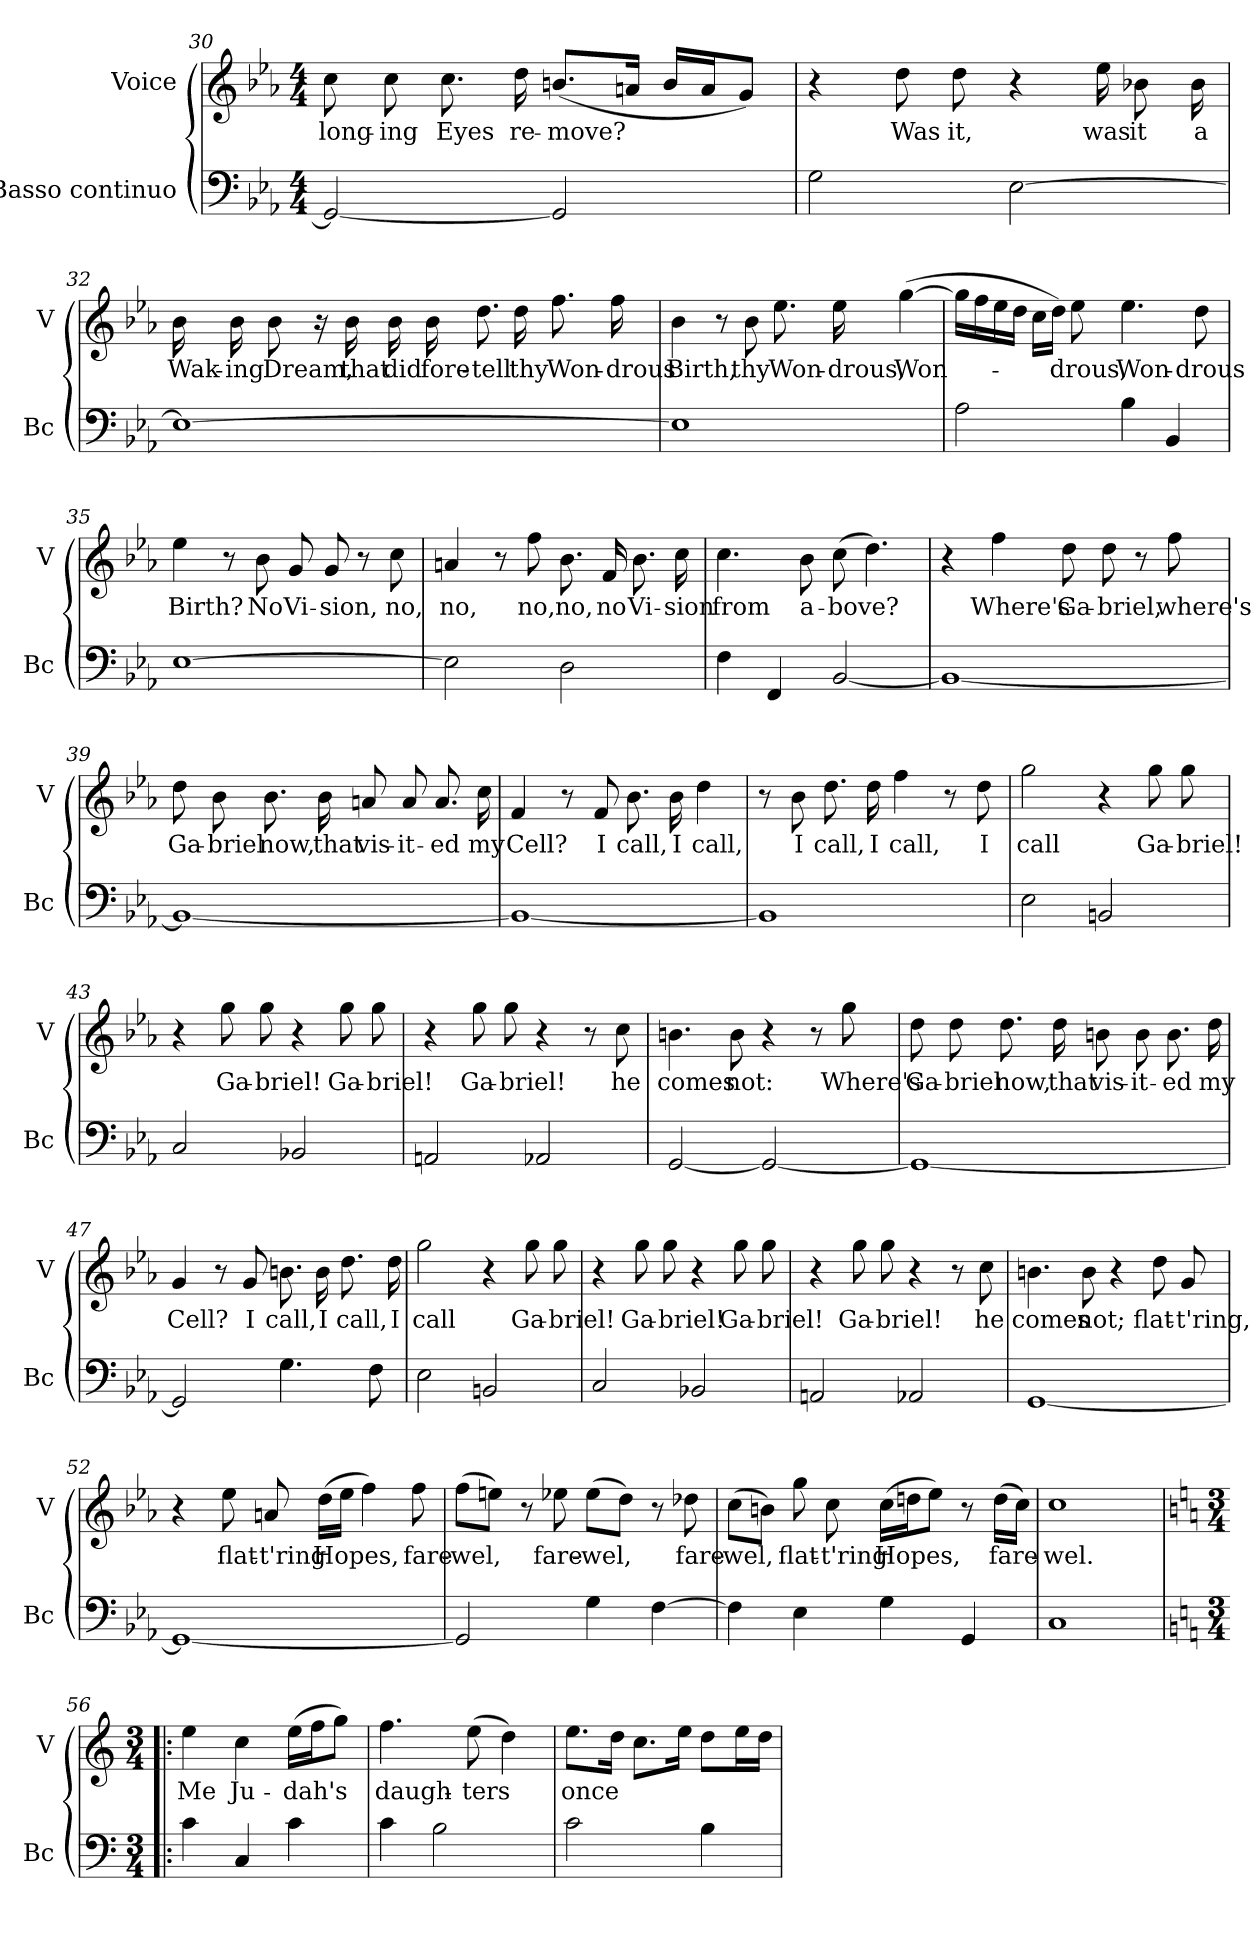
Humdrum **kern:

**kern	**kern	**text
*part2	*part1	*part1
*staff2	*staff1	*staff1
*I"Basso continuo	*I"Voice	*
*I'Bc	*I'V	*
!!LO:LB:g=z
*clefF4	*clefG2	*
*k[b-e-a-]	*k[b-e-a-]	*
*c:	*c:	*
*M4/4	*M4/4	*
=30	=30	=30
2GG/_	8cc\	long-
.	8cc\	-ing
.	8.cc\	Eyes
.	16dd\	re-
2GG/]	(8.bn/L	-move?
.	16an/Jk	.
.	16b/LL	.
.	16a/J	.
.	8g/J)	.
!!LO:PB:g=z
=31	=31	=31
2G\	4r	.
.	8dd\	Was
.	8dd\	it,
[2E-\	4r	.
.	16ee-\	was
.	8b-X\	it
.	16b-\	a
=32	=32	=32
1E-\_	16b-\	Wak-
.	16b-\	-ing
.	8b-\	Dream,
.	16r	.
.	16b-\	that
.	16b-\	did
.	16b-\	fore-
.	8.dd\	-tell
.	16dd\	thy
.	8.ff\	Won-
.	16ff\	-drous
!!LO:LB:g=z
=33	=33	=33
1E-\]	4b-\	Birth,
.	8r	.
.	8b-\	thy
.	8.ee-\	Won-
.	16ee-\	-drous,
.	([4gg\	Won-
!!LO:LB:g=z
=34	=34	=34
2A-\	16gg\LL]	.
.	16ff\	.
.	16ee-\	.
.	16dd\JJ	.
.	16cc\LL	.
.	16dd\JJ)	.
.	8ee-\	-drous,
4B-\	4.ee-\	Won-
4BB-/	.	.
.	8dd\	-drous
=35	=35	=35
[1E-\	4ee-\	Birth?
.	8r	.
.	8b-\	No
.	8g/	Vi-
.	8g/	-sion,
.	8r	.
.	8cc\	no,
=36	=36	=36
2E-\]	4an/	no,
.	8r	.
.	8ff\	no,
2D\	8.b-\	no,
.	16f/	no
.	8.b-\	Vi-
.	16cc\	-sion
!!LO:LB:g=z
=37	=37	=37
4F\	4.cc\	from
4FF/	.	.
.	8b-\	a-
[2BB-/	(8cc\	-bove?
.	4.dd\)	.
=38	=38	=38
1BB-/_	4r	.
.	4ff\	Where's
.	8dd\	Ga-
.	8dd\	-briel,
.	8r	.
.	8ff\	where's
=39	=39	=39
1BB-/_	8dd\	Ga-
.	8b-\	-briel
.	8.b-\	now,
.	16b-\	that
.	8an/	vis-
.	8a/	-it-
.	8.a/	-ed
.	16cc\	my
!!LO:LB:g=z
=40	=40	=40
1BB-/_	4f/	Cell?
.	8r	.
.	8f/	I
.	8.b-\	call,
.	16b-\	I
.	4dd\	call,
=41	=41	=41
1BB-/]	8r	.
.	8b-\	I
.	8.dd\	call,
.	16dd\	I
.	4ff\	call,
.	8r	.
.	8dd\	I
=42	=42	=42
2E-\	2gg\	call
2BBn/	4r	.
.	8gg\	Ga-
.	8gg\	-briel!
!!LO:LB:g=z
=43	=43	=43
2C/	4r	.
.	8gg\	Ga-
.	8gg\	-briel!
2BB-X/	4r	.
.	8gg\	Ga-
.	8gg\	-briel!
=44	=44	=44
2AAn/	4r	.
.	8gg\	Ga-
.	8gg\	-briel!
2AA-X/	4r	.
.	8r	.
.	8cc\	he
=45	=45	=45
[2GG/	4.bn\	comes
.	8b\	not:
2GG/_	4r	.
.	8r	.
.	8gg\	Where's
!!LO:PB:g=z
=46	=46	=46
1GG/_	8dd\	Ga-
.	8dd\	-briel
.	8.dd\	now,
.	16dd\	that
.	8bn\	vis-
.	8b\	-it-
.	8.b\	-ed
.	16dd\	my
=47	=47	=47
2GG/]	4g/	Cell?
.	8r	.
.	8g/	I
4.G\	8.bn\	call,
.	16b\	I
.	8.dd\	call,
8F\	.	.
.	16dd\	I
=48	=48	=48
2E-\	2gg\	call
2BBn/	4r	.
.	8gg\	Ga-
.	8gg\	-briel!
!!LO:LB:g=z
=49	=49	=49
2C/	4r	.
.	8gg\	Ga-
.	8gg\	-briel!
2BB-X/	4r	.
.	8gg\	Ga-
.	8gg\	-briel!
=50	=50	=50
2AAn/	4r	.
.	8gg\	Ga-
.	8gg\	-briel!
2AA-X/	4r	.
.	8r	.
.	8cc\	he
=51	=51	=51
[1GG/	4.bn\	comes
.	8b\	not;
.	4r	.
.	8dd\	flat-
.	8g/	-t'ring,
!!LO:LB:g=z
=52	=52	=52
1GG/_	4r	.
.	8ee-\	flat-
.	8an/	-t'ring
.	(16dd\LL	Hopes,
.	16ee-\JJ	.
.	4ff\)	.
.	8ff\	fare-
=53	=53	=53
2GG/]	(8ff\L	-wel,
.	8een\J)	.
.	8r	.
.	8ee-X\	fare-
4G\	(8ee-\L	-wel,
.	8dd\J)	.
[4F\	8r	.
.	8dd-X\	fare-
=54	=54	=54
4F\]	(8cc\L	-wel,
.	8bn\J)	.
4E-\	8gg\	flat-
.	8cc\	-t'ring
4G\	(16cc\LL	Hopes,
.	16ddn\J	.
.	8ee-\J)	.
4GG/	8r	.
.	(16dd\LL	fare-
.	16cc\JJ)	.
!!LO:LB:g=z
=55	=55	=55
1C/	1cc\	-wel.
=56!|:	=56!|:	=56!|:
*k[]	*k[]	*
*M3/4	*M3/4	*
4c\	4ee\	Me
4C/	4cc\	Ju-
4c\	(16ee\LL	-dah's
.	16ff\J	.
.	8gg\J)	.
=57	=57	=57
4c\	4.ff\	daugh-
2B\	.	.
.	(8ee\	-ters
.	4dd\)	.
!!LO:LB:g=z
=58	=58	=58
2c\	8.ee\L	once
.	16dd\Jk	.
.	8.cc\L	.
.	16ee\Jk	.
4B\	8dd\L	.
.	16ee\L	.
.	16dd\JJ	.
=	=	=
*-	*-	*-
